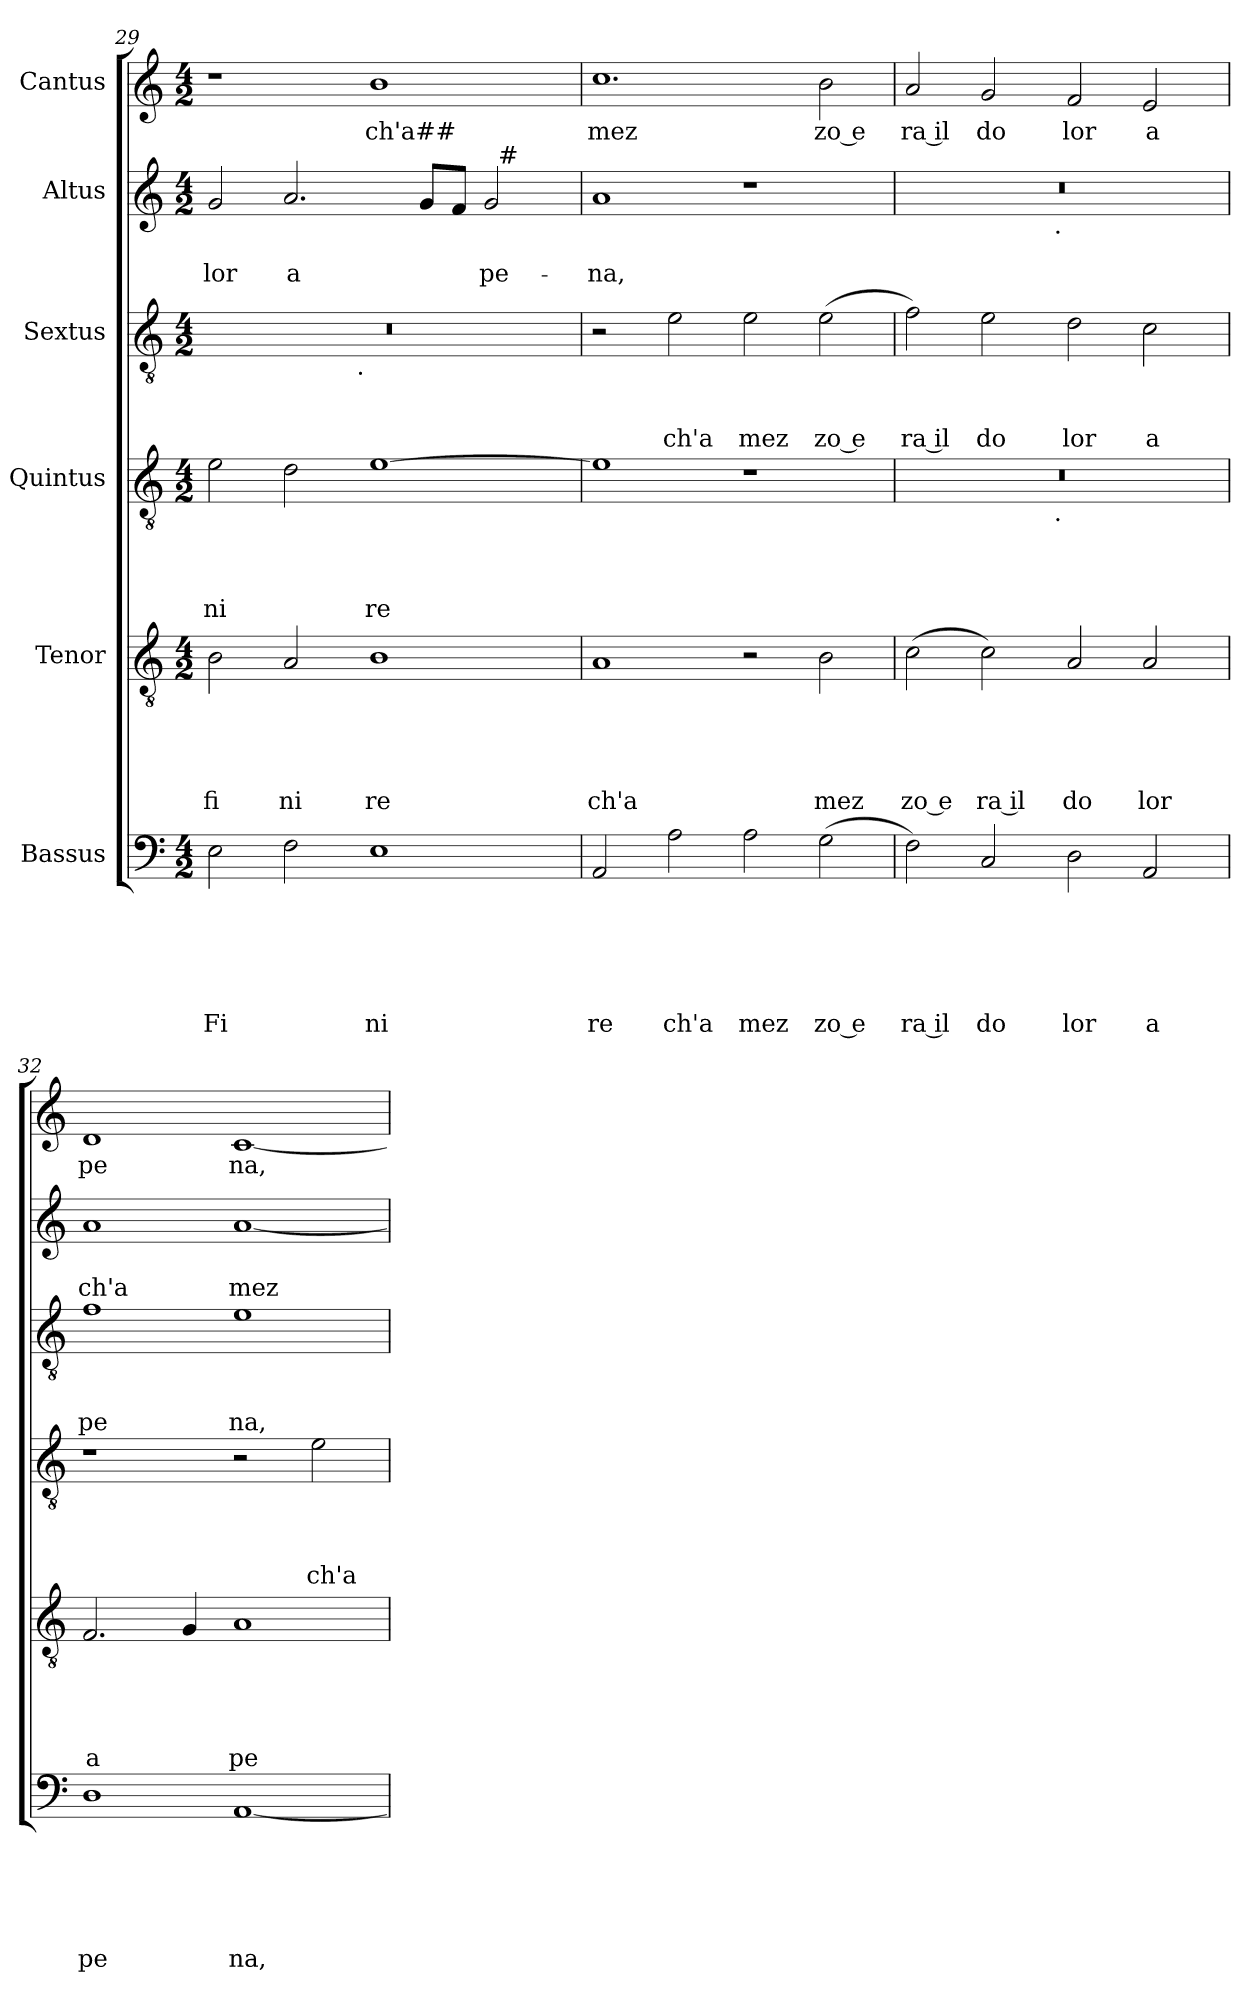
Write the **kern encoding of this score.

**kern	**text	**text	**text	**text	**text	**text	**kern	**text	**text	**text	**text	**text	**kern	**text	**text	**text	**text	**kern	**text	**text	**text	**kern	**text	**text	**kern	**text
*part6	*part6	*part6	*part6	*part6	*part6	*part6	*part5	*part5	*part5	*part5	*part5	*part5	*part4	*part4	*part4	*part4	*part4	*part3	*part3	*part3	*part3	*part2	*part2	*part2	*part1	*part1
*staff6	*staff6	*staff6	*staff6	*staff6	*staff6	*staff6	*staff5	*staff5	*staff5	*staff5	*staff5	*staff5	*staff4	*staff4	*staff4	*staff4	*staff4	*staff3	*staff3	*staff3	*staff3	*staff2	*staff2	*staff2	*staff1	*staff1
*I"Bassus	*	*	*	*	*	*	*I"Tenor	*	*	*	*	*	*I"Quintus	*	*	*	*	*I"Sextus	*	*	*	*I"Altus	*	*	*I"Cantus	*
!!LO:PB:g=z
*clefF4	*	*	*	*	*	*	*clefGv2	*	*	*	*	*	*clefGv2	*	*	*	*	*clefGv2	*	*	*	*clefG2	*	*	*clefG2	*
*k[]	*	*	*	*	*	*	*k[]	*	*	*	*	*	*k[]	*	*	*	*	*k[]	*	*	*	*k[]	*	*	*k[]	*
*C:	*	*	*	*	*	*	*C:	*	*	*	*	*	*C:	*	*	*	*	*C:	*	*	*	*C:	*	*	*C:	*
*M4/2	*	*	*	*	*	*	*M4/2	*	*	*	*	*	*M4/2	*	*	*	*	*M4/2	*	*	*	*M4/2	*	*	*M4/2	*
=29	=29	=29	=29	=29	=29	=29	=29	=29	=29	=29	=29	=29	=29	=29	=29	=29	=29	=29	=29	=29	=29	=29	=29	=29	=29	=29
!	!	!	!	!	!	!LO:LY:b	!	!	!	!	!	!LO:LY:b	!	!	!	!	!LO:LY:b	!	!	!	!	!	!	!LO:LY:b	!	!
*	*	*	*	*	*	*	*	*	*	*	*	*	*	*	*	*	*	*^	*	*	*	*^	*	*	*	*
2E\	.	.	.	.	.	Fi	2B\	.	.	.	.	fi	2e\	.	.	.	-ni	0r	2ryy	.	.	.	2g/	1ryy	.	lor	1r	.
!	!	!	!	!	!	!	!	!	!	!	!	!LO:LY:b	!	!	!	!	!	!	!	!	!	!	!	!	!	!LO:LY:b	!	!
2F\	.	.	.	.	.	.	2A/	.	.	.	.	ni	2d\	.	.	.	.	.	4...ryy	.	.	.	2.a/	.	.	a	.	.
!	!	!	!	!	!	!	!	!	!	!	!	!	!	!	!	!	!	!	!LO:TX:b:t=.	!	!	!	!	!	!	!	!	!
.	.	.	.	.	.	.	.	.	.	.	.	.	.	.	.	.	.	.	1ryy	.	.	.	.	.	.	.	.	.
!	!	!	!	!	!	!LO:LY:b	!	!	!	!	!	!LO:LY:b	!	!	!	!	!LO:LY:b	!	!	!	!	!	!	!	!	!	!	!LO:LY:b
1E	.	.	.	.	.	ni	1B	.	.	.	.	re	[>1e	.	.	.	re	.	.	.	.	.	.	2ryy	.	.	1b	ch'a##
.	.	.	.	.	.	.	.	.	.	.	.	.	.	.	.	.	.	.	.	.	.	.	8g/L	.	.	.	.	.
.	.	.	.	.	.	.	.	.	.	.	.	.	.	.	.	.	.	.	.	.	.	.	8f/J	.	.	.	.	.
!	!	!	!	!	!	!	!	!	!	!	!	!	!	!	!	!	!	!	!	!	!	!	!	!	!	!LO:LY:b	!	!
.	.	.	.	.	.	.	.	.	.	.	.	.	.	.	.	.	.	.	.	.	.	.	2g/	32ryy	.	pe-	.	.
!	!	!	!	!	!	!	!	!	!	!	!	!	!	!	!	!	!	!	!	!	!	!	!	!LO:TX:a:t=#	!	!	!	!
.	.	.	.	.	.	.	.	.	.	.	.	.	.	.	.	.	.	.	.	.	.	.	.	4...ryy	.	.	.	.
.	.	.	.	.	.	.	.	.	.	.	.	.	.	.	.	.	.	.	32ryy	.	.	.	.	.	.	.	.	.
=30	=30	=30	=30	=30	=30	=30	=30	=30	=30	=30	=30	=30	=30	=30	=30	=30	=30	=30	=30	=30	=30	=30	=30	=30	=30	=30	=30	=30
!	!	!	!	!	!	!LO:LY:b	!	!	!	!	!	!LO:LY:b	!	!	!	!	!	!	!	!	!	!	!	!	!	!LO:LY:b	!	!LO:LY:b
*	*	*	*	*	*	*	*	*	*	*	*	*	*	*	*	*	*	*v	*v	*	*	*	*	*	*	*	*	*
*	*	*	*	*	*	*	*	*	*	*	*	*	*	*	*	*	*	*	*	*	*	*v	*v	*	*	*	*
2AA/	.	.	.	.	.	re	1A	.	.	.	.	ch'a	1e]	.	.	.	.	2r	.	.	.	1a	.	-na,	1.cc	mez
!	!	!	!	!	!	!LO:LY:b	!	!	!	!	!	!	!	!	!	!	!	!	!	!	!LO:LY:b	!	!	!	!	!
2A\	.	.	.	.	.	ch'a	.	.	.	.	.	.	.	.	.	.	.	2e\	.	.	ch'a	.	.	.	.	.
!	!	!	!	!	!	!LO:LY:b	!	!	!	!	!	!	!	!	!	!	!	!	!	!	!LO:LY:b	!	!	!	!	!
2A\	.	.	.	.	.	mez	2r	.	.	.	.	.	1r	.	.	.	.	2e\	.	.	mez	1r	.	.	.	.
!	!	!	!	!	!	!LO:LY:b:rj	!	!	!	!	!	!LO:LY:b	!	!	!	!	!	!	!	!	!LO:LY:b:rj	!	!	!	!	!LO:LY:b:rj
(<2G\	.	.	.	.	.	zo e	2B\	.	.	.	.	mez	.	.	.	.	.	(<2e\	.	.	zo e	.	.	.	2b\	zo e
=31	=31	=31	=31	=31	=31	=31	=31	=31	=31	=31	=31	=31	=31	=31	=31	=31	=31	=31	=31	=31	=31	=31	=31	=31	=31	=31
!	!	!	!	!	!	!LO:LY:b:rj	!	!	!	!	!	!LO:LY:b:rj	!	!	!	!	!	!	!	!	!LO:LY:b:rj	!	!	!	!	!LO:LY:b:rj
*	*	*	*	*	*	*	*	*	*	*	*	*	*^	*	*	*	*	*	*	*	*	*^	*	*	*	*
2F\)	.	.	.	.	.	ra il	(<2c\	.	.	.	.	zo e	0r	2ryy	.	.	.	.	2f\)	.	.	ra il	0r	2ryy	.	.	2a/	ra il
!	!	!	!	!	!	!LO:LY:b	!	!	!	!	!	!LO:LY:b:rj	!	!	!	!	!	!	!	!	!	!LO:LY:b	!	!	!	!	!	!LO:LY:b
2C/	.	.	.	.	.	do	2c\)	.	.	.	.	ra il	.	4...ryy	.	.	.	.	2e\	.	.	do	.	4...ryy	.	.	2g/	do
!	!	!	!	!	!	!	!	!	!	!	!	!	!	!	!	!	!	!	!	!	!	!	!	!LO:TX:b:t=.	!	!	!	!
!	!	!	!	!	!	!	!	!	!	!	!	!	!	!LO:TX:b:t=.	!	!	!	!	!	!	!	!	!	!	!	!	!	!
.	.	.	.	.	.	.	.	.	.	.	.	.	.	1ryy	.	.	.	.	.	.	.	.	.	1ryy	.	.	.	.
!	!	!	!	!	!	!LO:LY:b	!	!	!	!	!	!LO:LY:b	!	!	!	!	!	!	!	!	!	!LO:LY:b	!	!	!	!	!	!LO:LY:b
2D\	.	.	.	.	.	lor	2A/	.	.	.	.	do	.	.	.	.	.	.	2d\	.	.	lor	.	.	.	.	2f/	lor
!	!	!	!	!	!	!LO:LY:b	!	!	!	!	!	!LO:LY:b	!	!	!	!	!	!	!	!	!	!LO:LY:b	!	!	!	!	!	!LO:LY:b
2AA/	.	.	.	.	.	a	2A/	.	.	.	.	lor	.	.	.	.	.	.	2c\	.	.	a	.	.	.	.	2e/	a
.	.	.	.	.	.	.	.	.	.	.	.	.	.	32ryy	.	.	.	.	.	.	.	.	.	32ryy	.	.	.	.
=32	=32	=32	=32	=32	=32	=32	=32	=32	=32	=32	=32	=32	=32	=32	=32	=32	=32	=32	=32	=32	=32	=32	=32	=32	=32	=32	=32	=32
!	!	!	!	!	!	!LO:LY:b	!	!	!	!	!	!LO:LY:b	!	!	!	!	!	!	!	!	!	!LO:LY:b	!	!	!	!LO:LY:b	!	!LO:LY:b
*	*	*	*	*	*	*	*	*	*	*	*	*	*v	*v	*	*	*	*	*	*	*	*	*v	*v	*	*	*	*
1D	.	.	.	.	.	pe	2.F/	.	.	.	.	a	1r	.	.	.	.	1f	.	.	pe	1a	.	ch'a	1d	pe
.	.	.	.	.	.	.	4G/	.	.	.	.	.	.	.	.	.	.	.	.	.	.	.	.	.	.	.
!	!	!	!	!	!	!LO:LY:b	!	!	!	!	!	!LO:LY:b	!	!	!	!	!	!	!	!	!LO:LY:b	!	!	!LO:LY:b	!	!LO:LY:b
[<1AA	.	.	.	.	.	na,	1A	.	.	.	.	pe	2r	.	.	.	.	1e	.	.	na,	[<1a	.	mez-	[<1c	na,
!	!	!	!	!	!	!	!	!	!	!	!	!	!	!	!	!	!LO:LY:b	!	!	!	!	!	!	!	!	!
.	.	.	.	.	.	.	.	.	.	.	.	.	2e\	.	.	.	ch'a	.	.	.	.	.	.	.	.	.
=	=	=	=	=	=	=	=	=	=	=	=	=	=	=	=	=	=	=	=	=	=	=	=	=	=	=
*-	*-	*-	*-	*-	*-	*-	*-	*-	*-	*-	*-	*-	*-	*-	*-	*-	*-	*-	*-	*-	*-	*-	*-	*-	*-	*-
